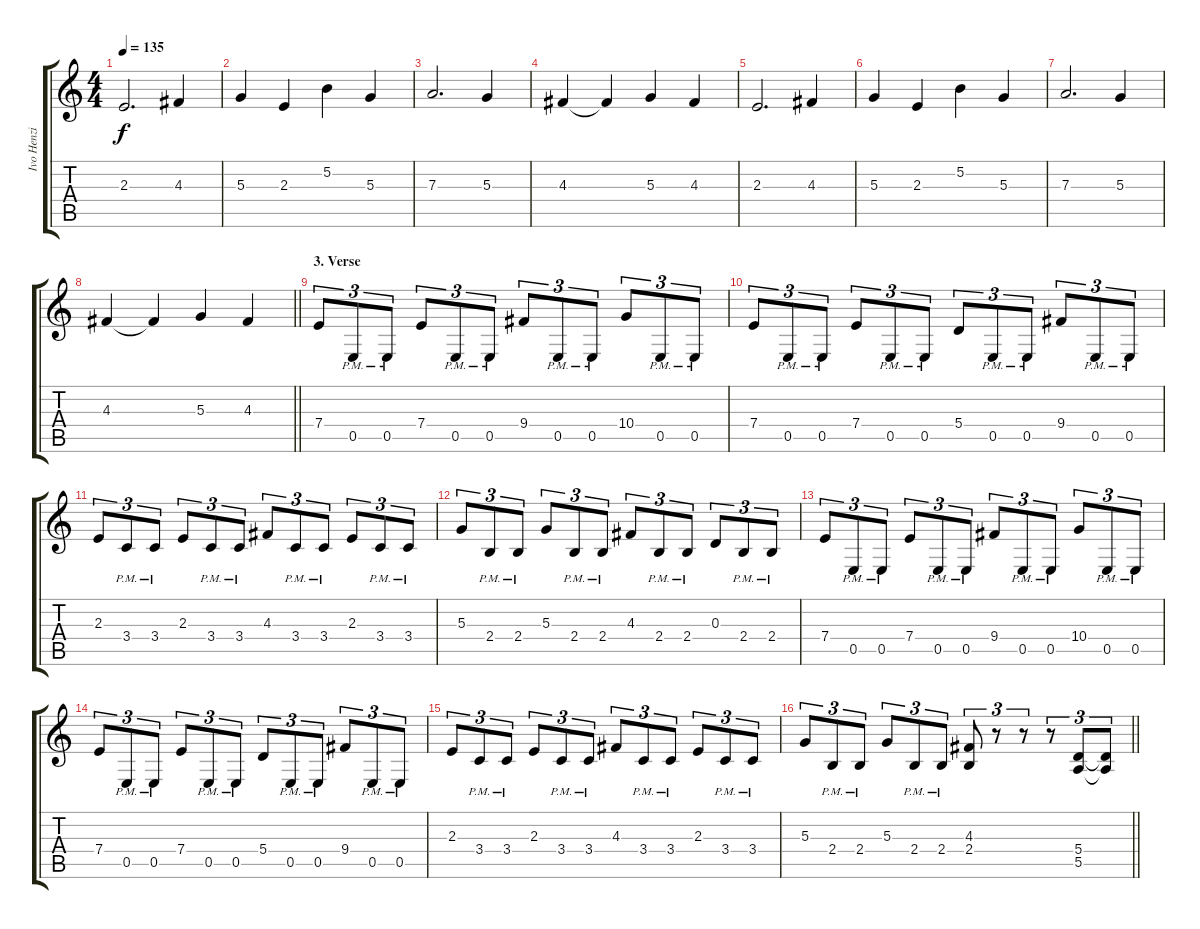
\track ("Ivo Henzi" "Ivo Henzi") {instrument distortionguitar}
\staff {score tabs}
\tuning (B3 Gb3 D3 A2 E2 B1) {hide}
\ts (4 4)
\tempo 135
\clef g2
\ks c
2.3.2{d dy f} 4.3.4 |
5.3.4 2.3.4 5.2.4 5.3.4 |
7.3.2{d} 5.3.4 |
4.3.4 4.3{t}.4 5.3.4 4.3.4 |
2.3.2{d} 4.3.4 |
5.3.4 2.3.4 5.2.4 5.3.4 |
7.3.2{d} 5.3.4 |
\barLineRight lightlight
4.3.4 4.3{t}.4 5.3.4 4.3.4 |
\section ("" "3. Verse")
7.4.8{tu (3 2)} 0.5{pm}.8{tu (3 2)} 0.5{pm}.8{tu (3 2)} 7.4.8{tu (3 2)} 0.5{pm}.8{tu (3 2)} 0.5{pm}.8{tu (3 2)} 9.4.8{tu (3 2)} 0.5{pm}.8{tu (3 2)} 0.5{pm}.8{tu (3 2)} 10.4.8{tu (3 2)} 0.5{pm}.8{tu (3 2)} 0.5{pm}.8{tu (3 2)} |
7.4.8{tu (3 2)} 0.5{pm}.8{tu (3 2)} 0.5{pm}.8{tu (3 2)} 7.4.8{tu (3 2)} 0.5{pm}.8{tu (3 2)} 0.5{pm}.8{tu (3 2)} 5.4.8{tu (3 2)} 0.5{pm}.8{tu (3 2)} 0.5{pm}.8{tu (3 2)} 9.4.8{tu (3 2)} 0.5{pm}.8{tu (3 2)} 0.5{pm}.8{tu (3 2)} |
2.3.8{tu (3 2)} 3.4{pm}.8{tu (3 2)} 3.4{pm}.8{tu (3 2)} 2.3.8{tu (3 2)} 3.4{pm}.8{tu (3 2)} 3.4{pm}.8{tu (3 2)} 4.3.8{tu (3 2)} 3.4{pm}.8{tu (3 2)} 3.4{pm}.8{tu (3 2)} 2.3.8{tu (3 2)} 3.4{pm}.8{tu (3 2)} 3.4{pm}.8{tu (3 2)} |
5.3.8{tu (3 2)} 2.4{pm}.8{tu (3 2)} 2.4{pm}.8{tu (3 2)} 5.3.8{tu (3 2)} 2.4{pm}.8{tu (3 2)} 2.4{pm}.8{tu (3 2)} 4.3.8{tu (3 2)} 2.4{pm}.8{tu (3 2)} 2.4{pm}.8{tu (3 2)} 0.3.8{tu (3 2)} 2.4{pm}.8{tu (3 2)} 2.4{pm}.8{tu (3 2)} |
7.4.8{tu (3 2)} 0.5{pm}.8{tu (3 2)} 0.5{pm}.8{tu (3 2)} 7.4.8{tu (3 2)} 0.5{pm}.8{tu (3 2)} 0.5{pm}.8{tu (3 2)} 9.4.8{tu (3 2)} 0.5{pm}.8{tu (3 2)} 0.5{pm}.8{tu (3 2)} 10.4.8{tu (3 2)} 0.5{pm}.8{tu (3 2)} 0.5{pm}.8{tu (3 2)} |
7.4.8{tu (3 2)} 0.5{pm}.8{tu (3 2)} 0.5{pm}.8{tu (3 2)} 7.4.8{tu (3 2)} 0.5{pm}.8{tu (3 2)} 0.5{pm}.8{tu (3 2)} 5.4.8{tu (3 2)} 0.5{pm}.8{tu (3 2)} 0.5{pm}.8{tu (3 2)} 9.4.8{tu (3 2)} 0.5{pm}.8{tu (3 2)} 0.5{pm}.8{tu (3 2)} |
2.3.8{tu (3 2)} 3.4{pm}.8{tu (3 2)} 3.4{pm}.8{tu (3 2)} 2.3.8{tu (3 2)} 3.4{pm}.8{tu (3 2)} 3.4{pm}.8{tu (3 2)} 4.3.8{tu (3 2)} 3.4{pm}.8{tu (3 2)} 3.4{pm}.8{tu (3 2)} 2.3.8{tu (3 2)} 3.4{pm}.8{tu (3 2)} 3.4{pm}.8{tu (3 2)} |
\barLineRight lightlight
5.3.8{tu (3 2)} 2.4{pm}.8{tu (3 2)} 2.4{pm}.8{tu (3 2)} 5.3.8{tu (3 2)} 2.4{pm}.8{tu (3 2)} 2.4{pm}.8{tu (3 2)} (4.3 2.4).8{tu (3 2)} r.8{tu (3 2)} r.8{tu (3 2)} r.8{tu (3 2)} (5.4 5.5).8{tu (3 2)} (5.4{t} 5.5{t}).8{tu (3 2)}
